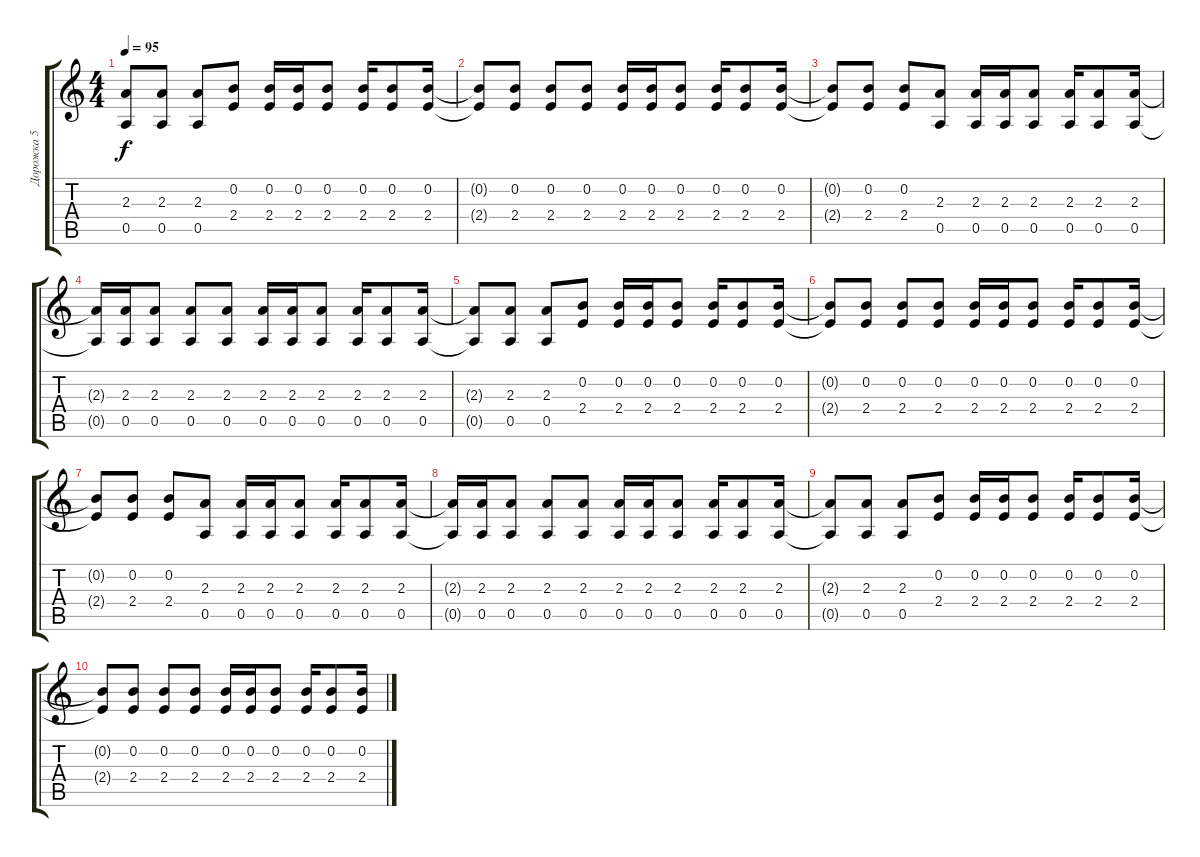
\track ("Дорожка 5" "Дорожка 5") {instrument overdrivenguitar}
\staff {score tabs}
\tuning (E4 B3 G3 D3 A2 E2) {hide}
\ts (4 4)
\tempo 95
\clef g2
\ks c
(2.3{t} 0.5{t}).8{dy f} (2.3 0.5).8 (2.3 0.5).8 (0.2 2.4).8 (0.2 2.4).16 (0.2 2.4).16 (0.2 2.4).8 (0.2 2.4).16 (0.2 2.4).8 (0.2 2.4).16 |
(0.2{t} 2.4{t}).8 (0.2 2.4).8 (0.2 2.4).8 (0.2 2.4).8 (0.2 2.4).16 (0.2 2.4).16 (0.2 2.4).8 (0.2 2.4).16 (0.2 2.4).8 (0.2 2.4).16 |
(0.2{t} 2.4{t}).8 (0.2 2.4).8 (0.2 2.4).8 (2.3 0.5).8 (2.3 0.5).16 (2.3 0.5).16 (2.3 0.5).8 (2.3 0.5).16 (2.3 0.5).8 (2.3 0.5).16 |
(2.3{t} 0.5{t}).16 (2.3 0.5).16 (2.3 0.5).8 (2.3 0.5).8 (2.3 0.5).8 (2.3 0.5).16 (2.3 0.5).16 (2.3 0.5).8 (2.3 0.5).16 (2.3 0.5).8 (2.3 0.5).16 |
(2.3{t} 0.5{t}).8 (2.3 0.5).8 (2.3 0.5).8 (0.2 2.4).8 (0.2 2.4).16 (0.2 2.4).16 (0.2 2.4).8 (0.2 2.4).16 (0.2 2.4).8 (0.2 2.4).16 |
(0.2{t} 2.4{t}).8 (0.2 2.4).8 (0.2 2.4).8 (0.2 2.4).8 (0.2 2.4).16 (0.2 2.4).16 (0.2 2.4).8 (0.2 2.4).16 (0.2 2.4).8 (0.2 2.4).16 |
(0.2{t} 2.4{t}).8 (0.2 2.4).8 (0.2 2.4).8 (2.3 0.5).8 (2.3 0.5).16 (2.3 0.5).16 (2.3 0.5).8 (2.3 0.5).16 (2.3 0.5).8 (2.3 0.5).16 |
(2.3{t} 0.5{t}).16 (2.3 0.5).16 (2.3 0.5).8 (2.3 0.5).8 (2.3 0.5).8 (2.3 0.5).16 (2.3 0.5).16 (2.3 0.5).8 (2.3 0.5).16 (2.3 0.5).8 (2.3 0.5).16 |
(2.3{t} 0.5{t}).8 (2.3 0.5).8 (2.3 0.5).8 (0.2 2.4).8 (0.2 2.4).16 (0.2 2.4).16 (0.2 2.4).8 (0.2 2.4).16 (0.2 2.4).8 (0.2 2.4).16 |
(0.2{t} 2.4{t}).8 (0.2 2.4).8 (0.2 2.4).8 (0.2 2.4).8 (0.2 2.4).16 (0.2 2.4).16 (0.2 2.4).8 (0.2 2.4).16 (0.2 2.4).8 (0.2 2.4).16
